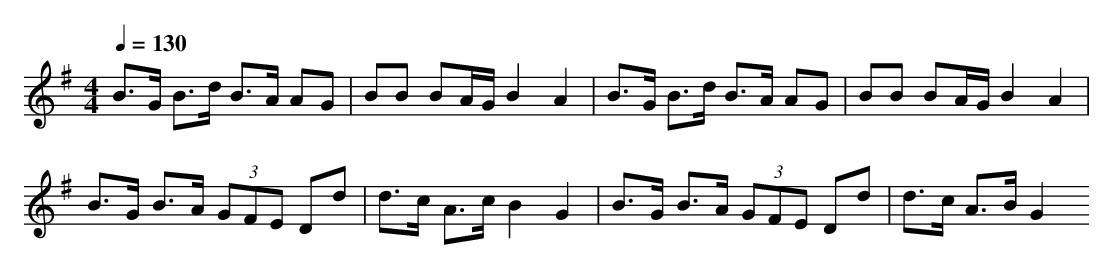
X:1
T:
M: 4/4
L: 1/8
Q:1/4=130
K:G % 1 sharps
B>G B>d B>A AG|BB BA/2G/2 B2 A2|B>G B>d B>A AG|BB BA/2G/2 B2 A2|
B>G B>A (3GFE Dd|d>c A>c B2 G2|B>G B>A (3GFE Dd|d>c A>B G2
